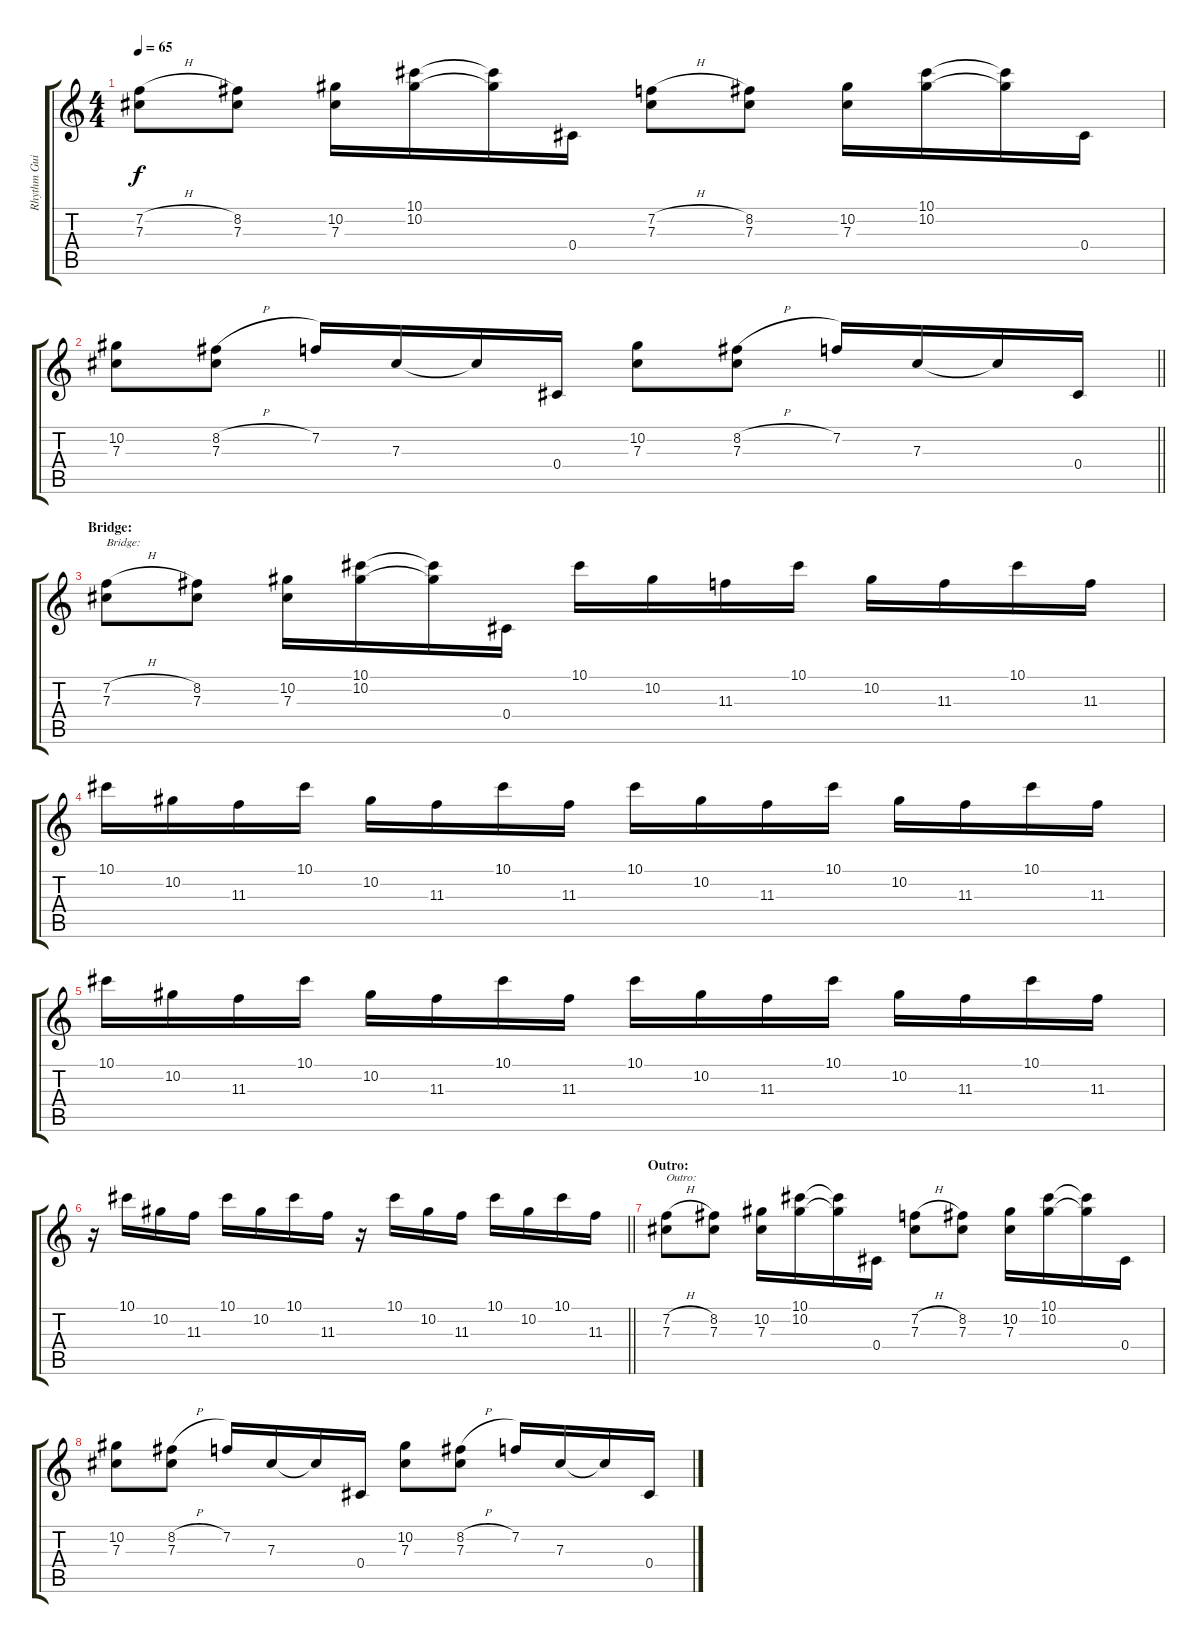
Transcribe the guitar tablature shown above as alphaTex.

\track ("Rhythm Guitar 1" "Rhythm Gui") {instrument distortionguitar}
\staff {score tabs}
\tuning (Eb4 Bb3 Gb3 Db3 Ab2 Eb2) {hide}
\ts (4 4)
\tempo 65
\clef g2
\ks c
(7.2{h} 7.3).8{dy f} (8.2 7.3).8 (10.2 7.3).16 (10.1 10.2).16 (10.1{t} 10.2{t}).16 0.4.16 (7.2{h} 7.3).8 (8.2 7.3).8 (10.2 7.3).16 (10.1 10.2).16 (10.1{t} 10.2{t}).16 0.4.16 |
\barLineRight lightlight
(10.2 7.3).8 (8.2{h} 7.3).8 7.2.16 7.3.16 7.3{t}.16 0.4.16 (10.2 7.3).8 (8.2{h} 7.3).8 7.2.16 7.3.16 7.3{t}.16 0.4.16 |
\section ("" "Bridge:")
(7.2{h} 7.3).8{txt "Bridge:"} (8.2 7.3).8 (10.2 7.3).16 (10.1 10.2).16 (10.1{t} 10.2{t}).16 0.4.16 10.1.16 10.2.16 11.3.16 10.1.16 10.2.16 11.3.16 10.1.16 11.3.16 |
10.1.16 10.2.16 11.3.16 10.1.16 10.2.16 11.3.16 10.1.16 11.3.16 10.1.16 10.2.16 11.3.16 10.1.16 10.2.16 11.3.16 10.1.16 11.3.16 |
10.1.16 10.2.16 11.3.16 10.1.16 10.2.16 11.3.16 10.1.16 11.3.16 10.1.16 10.2.16 11.3.16 10.1.16 10.2.16 11.3.16 10.1.16 11.3.16 |
\barLineRight lightlight
r.16 10.1.16 10.2.16 11.3.16 10.1.16 10.2.16 10.1.16 11.3.16 r.16 10.1.16 10.2.16 11.3.16 10.1.16 10.2.16 10.1.16 11.3.16 |
\section ("" "Outro:")
(7.2{h} 7.3).8{txt "Outro:"} (8.2 7.3).8 (10.2 7.3).16 (10.1 10.2).16 (10.1{t} 10.2{t}).16 0.4.16 (7.2{h} 7.3).8 (8.2 7.3).8 (10.2 7.3).16 (10.1 10.2).16 (10.1{t} 10.2{t}).16 0.4.16 |
(10.2 7.3).8 (8.2{h} 7.3).8 7.2.16 7.3.16 7.3{t}.16 0.4.16 (10.2 7.3).8 (8.2{h} 7.3).8 7.2.16 7.3.16 7.3{t}.16 0.4.16
